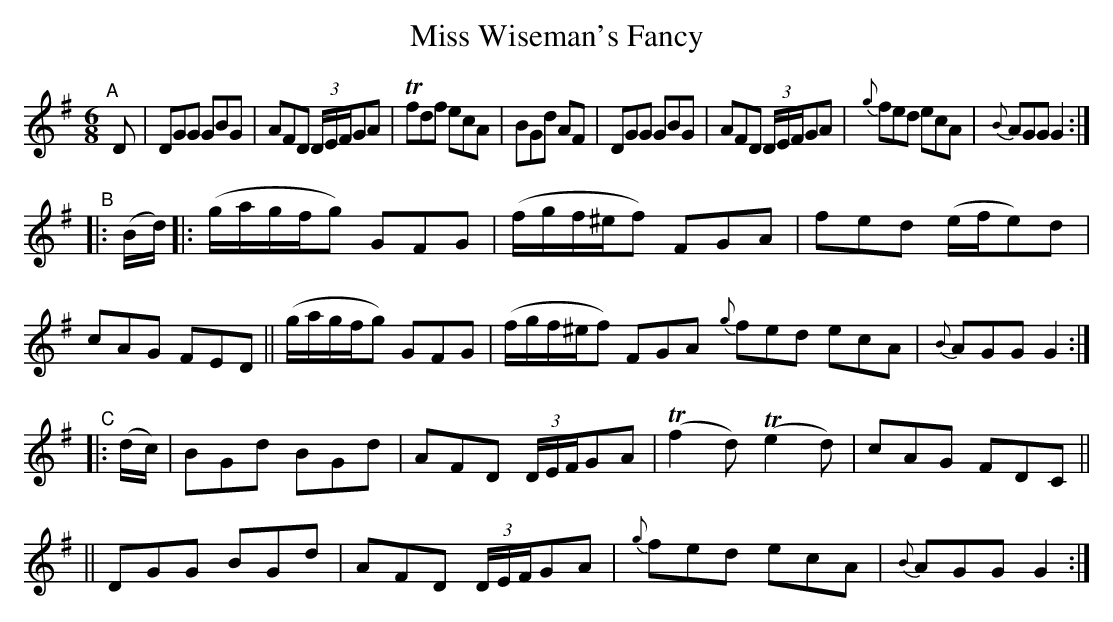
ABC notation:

X:1
T: Miss Wiseman's Fancy
M: 6/8
L: 1/8
K: G
"^A"[|] D \
|  DGG GBG | AFD (3D/E/F/GA | Tfdf ecA | BGd AF \
|  DGG GBG | AFD (3D/E/F/GA | {g}fed ecA | {B}AGG G2 :|
"^B"|: (B/d/) \
|: (g/a/g/f/g) GFG | (f/g/f/^e/f) FGA | fed (e/f/e)d | cAG FED \
|| (g/a/g/f/g) GFG | (f/g/f/^e/f) FGA [ {g}fed ecA | {B}AGG G2 :|
"^C"|: (d/c/) \
|  BGd BGd | AFD (3D/E/F/GA | (Tf2d) (Te2d) | cAG FDC ||
|| DGG BGd | AFD (3D/E/F/GA | {g}fed ecA | {B}AGG G2 :|
